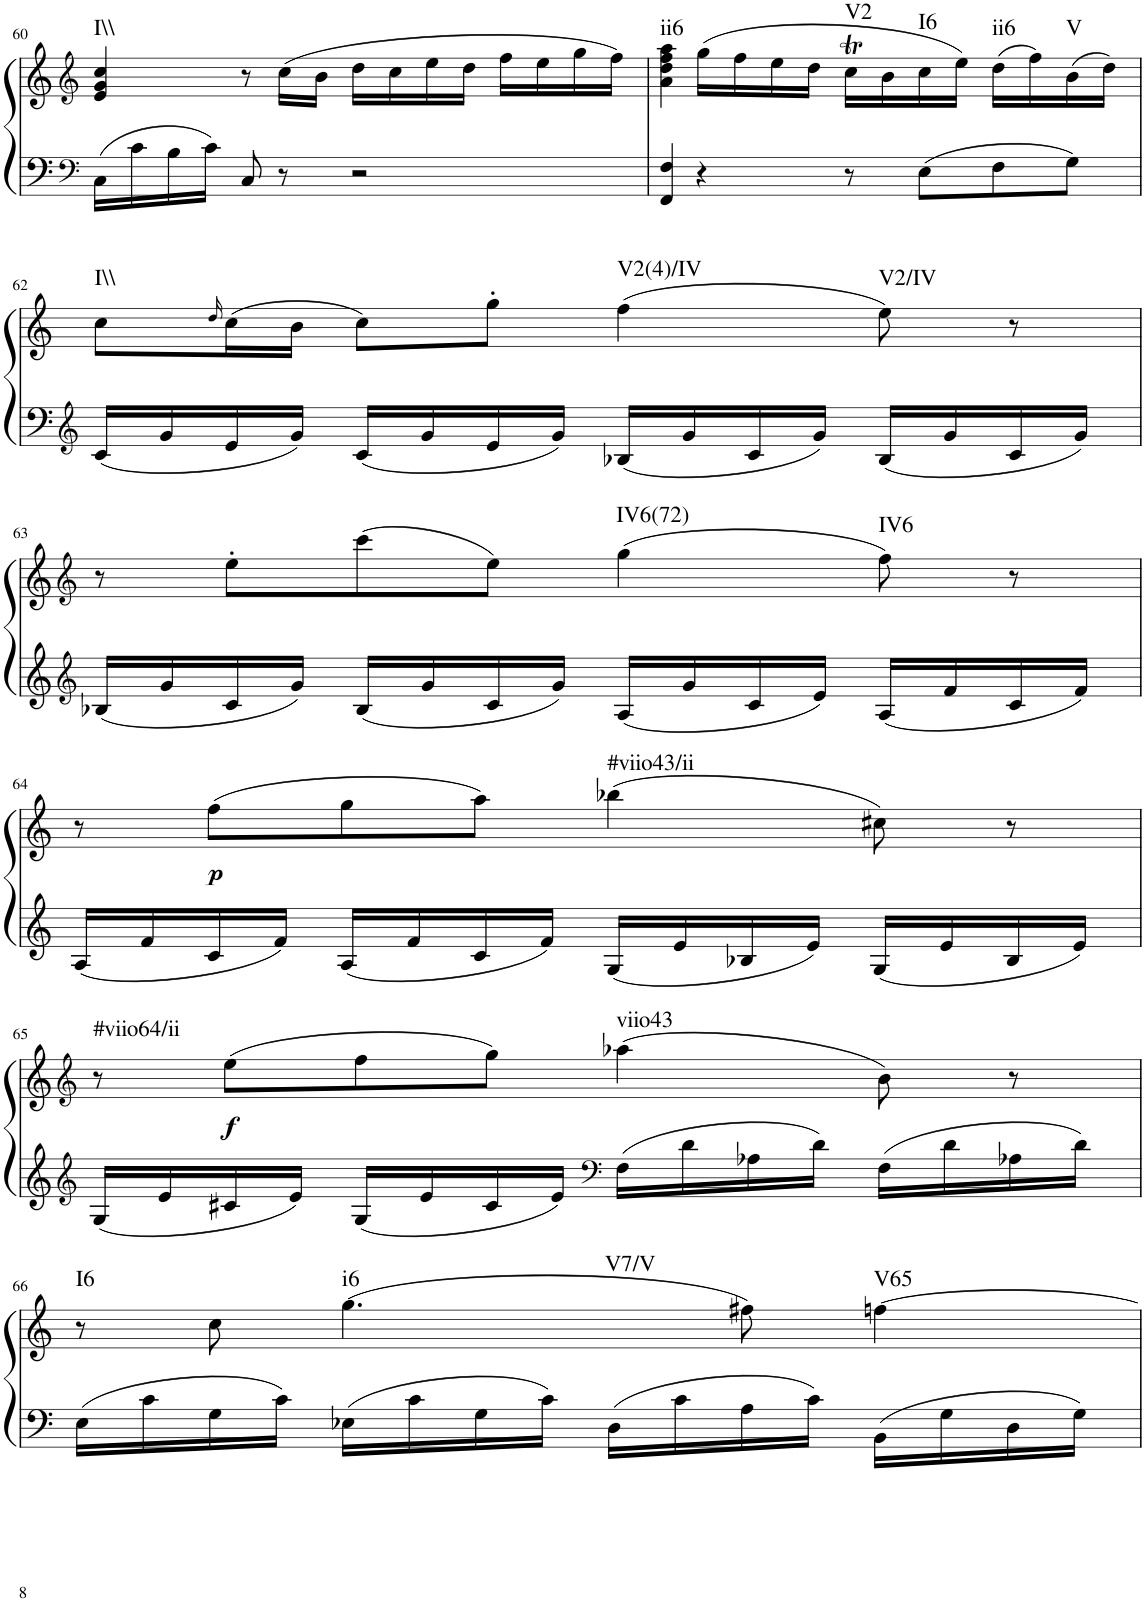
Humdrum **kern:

**kern	**kern	**dynam	**harte
*part1	*part1	*part1	*part1
*staff2	*staff1	*staff1/2	*
*I"Klavier linke Hand	*	*	*
!!LO:PB:g=z
*clefF4	*clefG2	*	*
*k[]	*k[]	*	*
*M4/4	*M4/4	*	*
=60	=60	=60	=60
!	!	!	!LO:H:kt=I\\
16C\LL	4e/ 4g/ 4cc/	.	N
16c\	.	.	.
16B\	.	.	.
16c\JJ	.	.	.
8C/	8r	.	.
8r	(16cc\LL	.	.
.	16b\JJ	.	.
2r	16dd\LL	.	.
.	16cc\	.	.
.	16ee\	.	.
.	16dd\JJ	.	.
.	16ff\LL	.	.
.	16ee\	.	.
.	16gg\	.	.
.	16ff\JJ)	.	.
=61	=61	=61	=61
!	!	!	!LO:H:kt=ii6
4FF/ 4F/	4a\ 4dd\ 4ff\ 4aa\	.	N
4r	(16gg\LL	.	.
.	16ff\	.	.
.	16ee\	.	.
.	16dd\JJ	.	.
!	!	!	!LO:H:kt=V2
8r	16ccT\LL	.	N
.	16b\	.	.
!	!	!	!LO:H:kt=I6
8E\L	16cc\	.	N
.	16ee\JJ)	.	.
!	!	!	!LO:H:kt=ii6
8F\	(16dd\LL	.	N
.	16ff\)	.	.
!	!	!	!LO:H:kt=V
8G\J	(16b\	.	N
.	16dd\JJ)	.	.
!!LO:LB:g=z
=62	=62	=62	=62
*clefG2	*	*	*
!	!	!	!LO:H:kt=I\\
16c/LL	8cc\L	.	N
16g/	.	.	.
.	16qdd/	.	.
16e/	(16cc\L	.	.
16g/JJ	16b\JJ	.	.
16c/LL	8cc\L)	.	.
16g/	.	.	.
16e/	8gg'\J	.	.
16g/JJ	.	.	.
!	!	!	!LO:H:kt=V2(4)/IV
16B-X/LL	(4ff\	.	N
16g/	.	.	.
16c/	.	.	.
16g/JJ	.	.	.
!	!	!	!LO:H:kt=V2/IV
16B-/LL	8ee\)	.	N
16g/	.	.	.
16c/	8r	.	.
16g/JJ	.	.	.
!!LO:LB:g=z
=63	=63	=63	=63
*clefG2	*clefG2	*	*
16B-X/LL	8r	.	.
16g/	.	.	.
16c/	8ee'\L	.	.
16g/JJ	.	.	.
16B-/LL	(8ccc\	.	.
16g/	.	.	.
16c/	8ee\J)	.	.
16g/JJ	.	.	.
!	!	!	!LO:H:kt=IV6(72)
16A/LL	(4gg\	.	N
16g/	.	.	.
16c/	.	.	.
16e/JJ	.	.	.
!	!	!	!LO:H:kt=IV6
16A/LL	8ff\)	.	N
16f/	.	.	.
16c/	8r	.	.
16f/JJ	.	.	.
!!LO:LB:g=z
=64	=64	=64	=64
16A/LL	8r	.	.
16f/	.	.	.
!	!	!LO:DY:b	!
16c/	(8ff\L	p	.
16f/JJ	.	.	.
16A/LL	8gg\	.	.
16f/	.	.	.
16c/	8aa\J)	.	.
16f/JJ	.	.	.
!	!	!	!LO:H:kt=#viio43/ii
16G/LL	(4bb-X\	.	N
16e/	.	.	.
16B-X/	.	.	.
16e/JJ	.	.	.
16G/LL	8cc#X\)	.	.
16e/	.	.	.
16B-/	8r	.	.
16e/JJ	.	.	.
!!LO:LB:g=z
=65	=65	=65	=65
*clefG2	*clefG2	*	*
!	!	!	!LO:H:kt=#viio64/ii
16G/LL	8r	.	N
16e/	.	.	.
!	!	!LO:DY:b	!
16c#X/	(8ee\L	f	.
16e/JJ	.	.	.
16G/LL	8ff\	.	.
16e/	.	.	.
16c#/	8gg\J)	.	.
16e/JJ	.	.	.
*clefF4	*	*	*
!	!	!	!LO:H:kt=viio43
16F\LL	(4aa-X\	.	N
16d\	.	.	.
16A-X\	.	.	.
16d\JJ	.	.	.
16F\LL	8b\)	.	.
16d\	.	.	.
16A-X\	8r	.	.
16d\JJ	.	.	.
!!LO:LB:g=z
=66	=66	=66	=66
!	!	!	!LO:H:kt=I6
16E\LL	8r	.	N
16c\	.	.	.
16G\	8cc\	.	.
16c\JJ	.	.	.
!	!	!	!LO:H:n=1:kt=i6
!	!	!	!LO:H:n=2:kt=V7/V
16E-X\LL	(4.gg\	.	N N
16c\	.	.	.
16G\	.	.	.
16c\JJ	.	.	.
16D\LL	.	.	.
16c\	.	.	.
16A\	8ff#X\)	.	.
16c\JJ	.	.	.
!	!	!	!LO:H:kt=V65
16BB\LL	[4ffn\	.	N
16G\	.	.	.
16D\	.	.	.
16G\JJ	.	.	.
=	=	=	=
*-	*-	*-	*-
